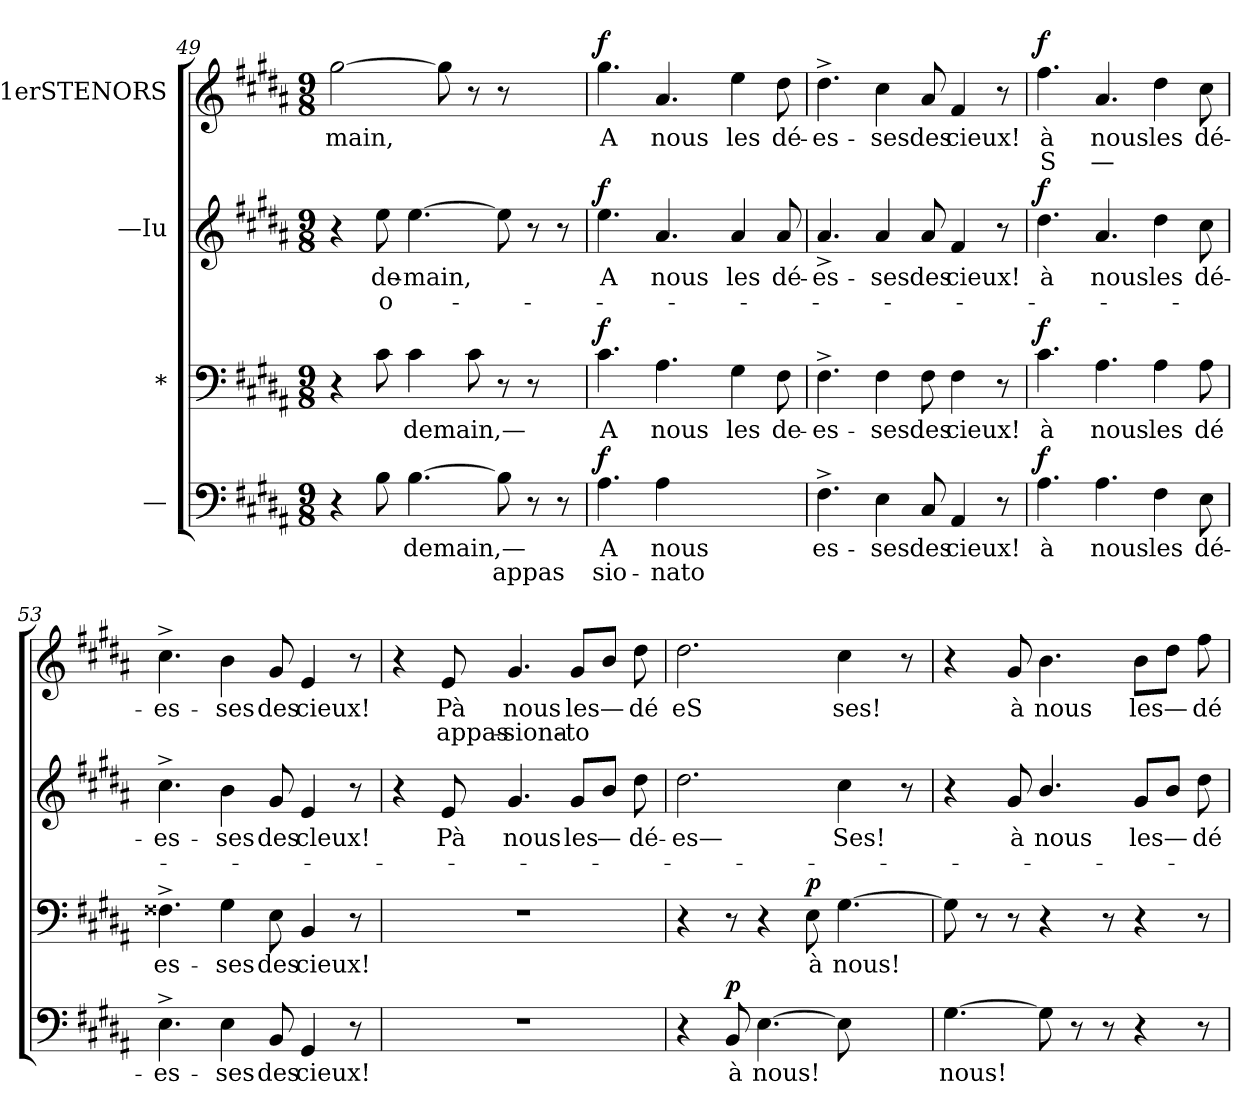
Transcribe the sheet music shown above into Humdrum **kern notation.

**kern	**text	**text	**dynam	**kern	**text	**dynam	**kern	**text	**text	**dynam	**kern	**text	**text	**dynam
*part4	*part4	*part4	*part4	*part3	*part3	*part3	*part2	*part2	*part2	*part2	*part1	*part1	*part1	*part1
*staff4	*staff4	*staff4	*staff4	*staff3	*staff3	*staff3	*staff2	*staff2	*staff2	*staff2	*staff1	*staff1	*staff1	*staff1
*I"—	*	*	*	*I"*	*	*	*I"—Iu	*	*	*	*I"1erSTENORS	*	*	*
*clefF4	*	*	*	*clefF4	*	*	*clefG2	*	*	*	*clefG2	*	*	*
*k[f#c#g#d#a#]	*	*	*	*k[f#c#g#d#a#]	*	*	*k[f#c#g#d#a#]	*	*	*	*k[f#c#g#d#a#]	*	*	*
*M9/8	*	*	*	*M9/8	*	*	*M9/8	*	*	*	*M9/8	*	*	*
=49	=49	=49	=49	=49	=49	=49	=49	=49	=49	=49	=49	=49	=49	=49
4r	.	.	.	4r	.	.	4r	.	.	.	[2gg#i\	main,	.	.
8Bi\	.	.	.	8c#i\	.	.	8eei\	de-	o-	.	.	.	.	.
[4.Bi\	demain,—	.	.	4c#i\	demain,—	.	[4.eei\	main,	.	.	.	.	.	.
.	.	.	.	.	.	.	.	.	.	.	8gg#i\]	.	.	.
.	.	.	.	8c#i\	.	.	.	.	.	.	8r	.	.	.
8Bi\]	.	appas	.	8r	.	.	8eei\]	.	.	.	8r	.	.	.
8r	.	.	.	8r	.	.	8r	.	.	.	4ryy	.	.	.
8r	.	.	.	8ryy	.	.	8r	.	.	.	.	.	.	.
=50	=50	=50	=50	=50	=50	=50	=50	=50	=50	=50	=50	=50	=50	=50
!	!	!	!LO:DY:a	!	!	!LO:DY:a	!	!	!	!LO:DY:a	!	!	!	!LO:DY:a
4.A#i\	A	sio-	f	4.c#i\	A	f	4.eei\	A	.	f	4.gg#i\	A	.	f
4A#i\	nous	nato	.	4.A#i\	nous	.	4.a#i/	nous	.	.	4.a#i/	nous	.	.
2ryy	.	.	.	.	.	.	.	.	.	.	.	.	.	.
.	.	.	.	4G#i\	les	.	4a#i/	les	.	.	4eei\	les	.	.
.	.	.	.	8F#i\	de-	.	8a#i/	dé-	.	.	8dd#i\	dé-	.	.
=51	=51	=51	=51	=51	=51	=51	=51	=51	=51	=51	=51	=51	=51	=51
4.F#^>i\	es-	.	.	4.F#^>i\	es-	.	4.a#^>i/	es-	.	.	4.dd#^>i\	es-	.	.
4Ei\	ses	.	.	4F#i\	ses	.	4a#i/	ses	.	.	4cc#i\	ses	.	.
8C#i/	des	.	.	8F#i\	des	.	8a#i/	des	.	.	8a#i/	des	.	.
4AA#i/	cieux!	.	.	4F#i\	cieux!	.	4f#i/	cieux!	.	.	4f#i/	cieux!	.	.
8r	.	.	.	8r	.	.	8r	.	.	.	8r	.	.	.
!!LO:LB:g=z
=52	=52	=52	=52	=52	=52	=52	=52	=52	=52	=52	=52	=52	=52	=52
!	!	!	!LO:DY:a	!	!	!LO:DY:a	!	!	!	!LO:DY:a	!	!	!	!LO:DY:a
4.A#i\	à	.	f	4.c#i\	à	f	4.dd#i\	à	.	f	4.ff#i\	à	S	f
4.A#i\	nous	.	.	4.A#i\	nous	.	4.a#i/	nous	.	.	4.a#i/	nous	—	.
4F#i\	les	.	.	4A#i\	les	.	4dd#i\	les	.	.	4dd#i\	les	.	.
8Ei\	dé-	.	.	8A#i\	dé	.	8cc#i\	dé-	.	.	8cc#i\	dé-	.	.
=53	=53	=53	=53	=53	=53	=53	=53	=53	=53	=53	=53	=53	=53	=53
4.E^>i\	es-	.	.	4.F##X^>i\	es-	.	4.cc#^>i\	es-	.	.	4.cc#^>i\	es-	.	.
4Ei\	ses	.	.	4G#i\	ses	.	4bi\	ses	.	.	4bi\	ses	.	.
8BBi/	des	.	.	8Ei\	des	.	8g#i/	des	.	.	8g#i/	des	.	.
4GG#i/	cieux!	.	.	4BBi/	cieux!	.	4ei/	cleux!	.	.	4ei/	cieux!	.	.
8r	.	.	.	8r	.	.	8r	.	.	.	8r	.	.	.
=54	=54	=54	=54	=54	=54	=54	=54	=54	=54	=54	=54	=54	=54	=54
8%9r	.	.	.	8%9r	.	.	4r	.	.	.	4r	.	.	.
.	.	.	.	.	.	.	8ei/	Pà	.	.	8ei/	Pà	appas-	.
.	.	.	.	.	.	.	4.g#i/	nous	.	.	4.g#i/	nous	siona-	.
.	.	.	.	.	.	.	8g#i/L	les	.	.	8g#i/L	les—	to	.
.	.	.	.	.	.	.	8bi/J	—	.	.	8bi/J	.	.	.
.	.	.	.	.	.	.	8dd#i\	dé-	.	.	8dd#i\	dé	.	.
=55	=55	=55	=55	=55	=55	=55	=55	=55	=55	=55	=55	=55	=55	=55
4r	.	.	.	4r	.	.	2.dd#i\	es—	.	.	2.dd#i\	eS	.	.
!	!	!	!LO:DY:a	!	!	!	!	!	!	!	!	!	!	!
8BBi/	à	.	p	8r	.	.	.	.	.	.	.	.	.	.
[4.Ei\	nous!	.	.	4r	.	.	.	.	.	.	.	.	.	.
!	!	!	!	!	!	!LO:DY:a	!	!	!	!	!	!	!	!
.	.	.	.	8Ei\	à	p	.	.	.	.	.	.	.	.
8Ei\]	.	.	.	[4.G#i\	nous!	.	4cc#i\	Ses!	.	.	4cc#i\	ses!	.	.
4ryy	.	.	.	.	.	.	.	.	.	.	.	.	.	.
.	.	.	.	.	.	.	8r	.	.	.	8r	.	.	.
!!LO:PB:g=z
=56	=56	=56	=56	=56	=56	=56	=56	=56	=56	=56	=56	=56	=56	=56
[4.G#i\	nous!	.	.	8G#i\]	.	.	4r	.	.	.	4r	.	.	.
.	.	.	.	8r	.	.	.	.	.	.	.	.	.	.
.	.	.	.	8r	.	.	8g#i/	à	.	.	8g#i/	à	.	.
8G#i\]	.	.	.	4r	.	.	4.bi/	nous	.	.	4.bi\	nous	.	.
8r	.	.	.	.	.	.	.	.	.	.	.	.	.	.
8r	.	.	.	8r	.	.	.	.	.	.	.	.	.	.
4r	.	.	.	4r	.	.	8g#i/L	les—	.	.	8bi\L	les—	.	.
.	.	.	.	.	.	.	8bi/J	.	.	.	8dd#i\J	.	.	.
8r	.	.	.	8r	.	.	8dd#i\	dé	.	.	8ff#i\	dé	.	.
=	=	=	=	=	=	=	=	=	=	=	=	=	=	=
*-	*-	*-	*-	*-	*-	*-	*-	*-	*-	*-	*-	*-	*-	*-
